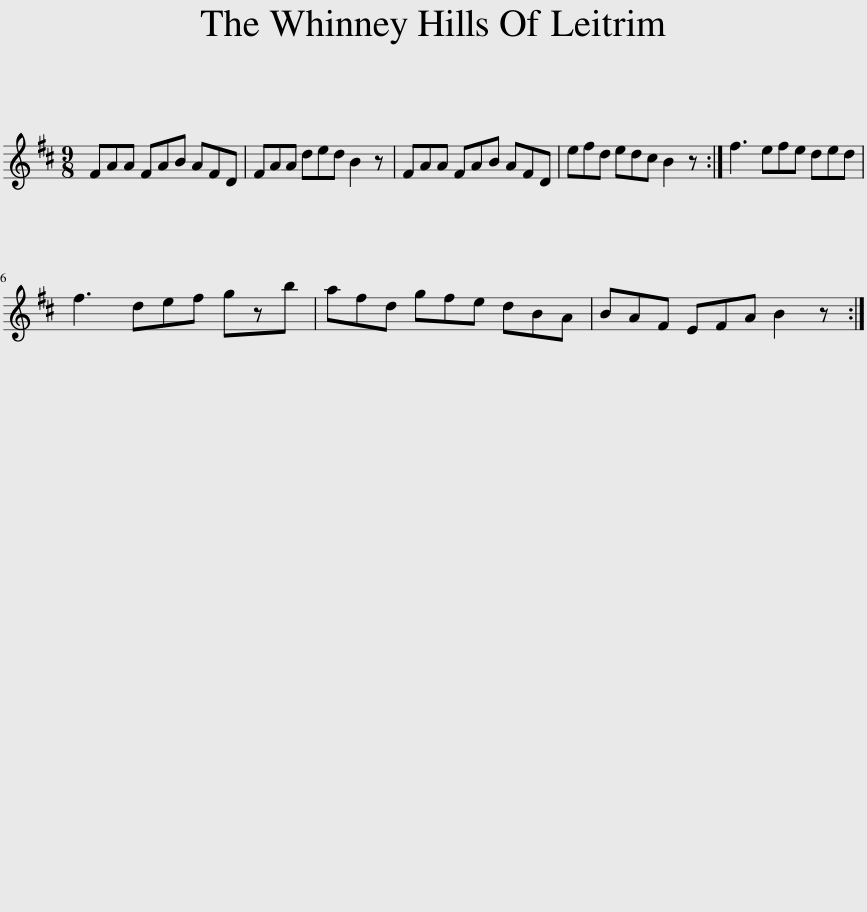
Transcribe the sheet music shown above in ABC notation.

X:1
L:1/8
M:9/8
I:linebreak $
K:D
V:1 treble
V:1
 FAA FAB AFD | FAA ded B2 z | FAA FAB AFD | efd edc B2 z :| f3 efe ded |$ %5
 f3 def gzb | afd gfe dBA | BAF EFA B2 z :| %8
